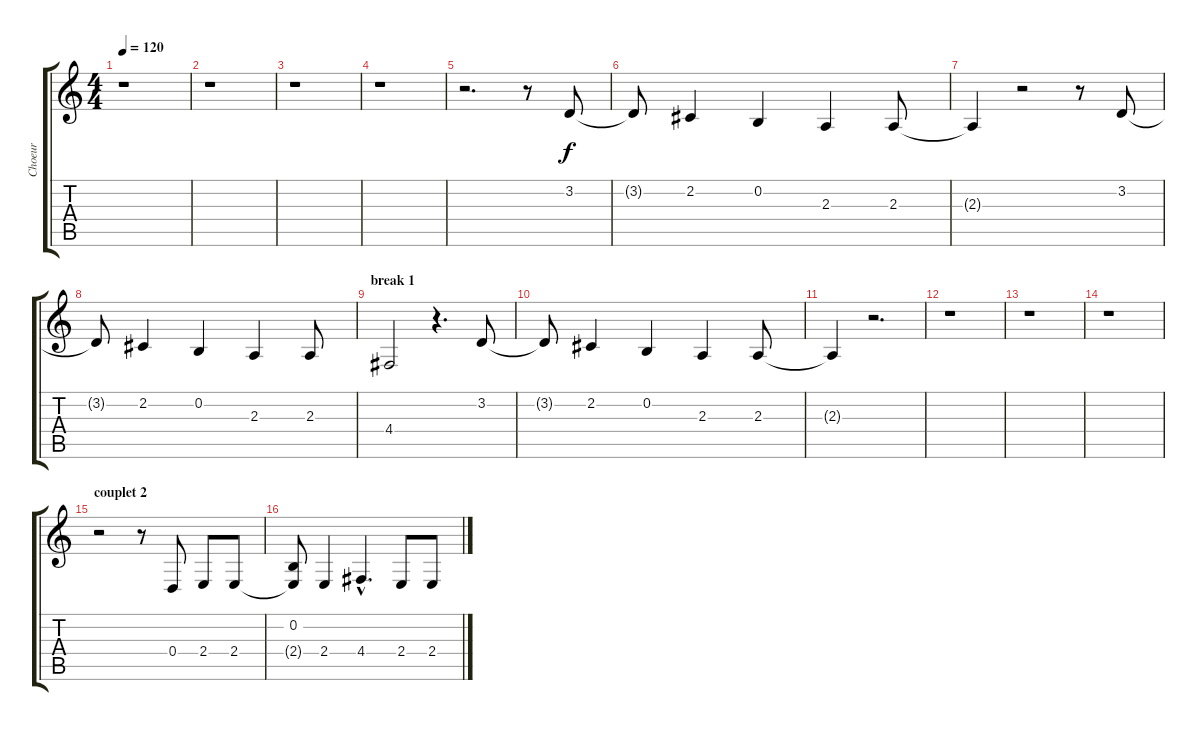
\track ("Choeur" "Choeur") {instrument harmonica}
\staff {score tabs}
\tuning (E4 B3 G3 D3 A2 E2) {hide}
\ts (4 4)
\section ("" "")
\tempo 120
\clef g2
\ks c
r.1{dy f} |
r.1 |
r.1 |
r.1 |
r.2{d} r.8 3.2.8 |
3.2{t}.8 2.2.4 0.2.4 2.3.4 2.3.8 |
2.3{t}.4 r.2 r.8 3.2.8 |
3.2{t}.8 2.2.4 0.2.4 2.3.4 2.3.8 |
\section ("" "break 1")
4.4.2 r.4{d} 3.2.8 |
3.2{t}.8 2.2.4 0.2.4 2.3.4 2.3.8 |
\section ("" "")
2.3{t}.4 r.2{d} |
r.1 |
r.1 |
r.1 |
\section ("" "couplet 2")
r.2 r.8 0.4.8 2.4.8 2.4.8 |
(0.2 2.4{t}).8 2.4.4 4.4{hac}.4{d} 2.4.8 2.4.8
